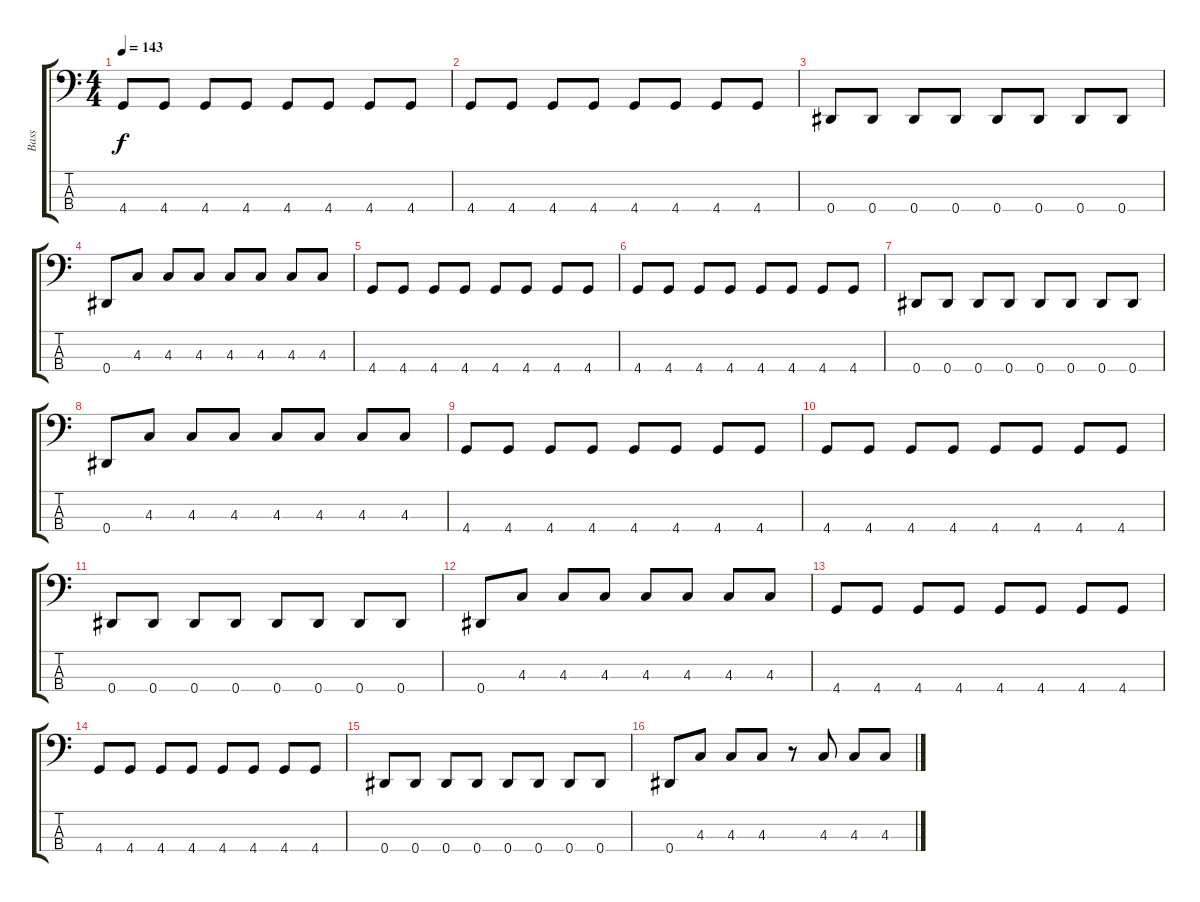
\track ("Bass" "Bass") {instrument electricbasspick}
\staff {score tabs}
\tuning (Gb2 Db2 Ab1 Eb1) {hide}
\ts (4 4)
\tempo 143
\clef f4
\ks c
4.4.8{dy f} 4.4.8 4.4.8 4.4.8 4.4.8 4.4.8 4.4.8 4.4.8 |
4.4.8 4.4.8 4.4.8 4.4.8 4.4.8 4.4.8 4.4.8 4.4.8 |
0.4.8 0.4.8 0.4.8 0.4.8 0.4.8 0.4.8 0.4.8 0.4.8 |
0.4.8 4.3.8 4.3.8 4.3.8 4.3.8 4.3.8 4.3.8 4.3.8 |
4.4.8 4.4.8 4.4.8 4.4.8 4.4.8 4.4.8 4.4.8 4.4.8 |
4.4.8 4.4.8 4.4.8 4.4.8 4.4.8 4.4.8 4.4.8 4.4.8 |
0.4.8 0.4.8 0.4.8 0.4.8 0.4.8 0.4.8 0.4.8 0.4.8 |
0.4.8 4.3.8 4.3.8 4.3.8 4.3.8 4.3.8 4.3.8 4.3.8 |
4.4.8 4.4.8 4.4.8 4.4.8 4.4.8 4.4.8 4.4.8 4.4.8 |
4.4.8 4.4.8 4.4.8 4.4.8 4.4.8 4.4.8 4.4.8 4.4.8 |
0.4.8 0.4.8 0.4.8 0.4.8 0.4.8 0.4.8 0.4.8 0.4.8 |
0.4.8 4.3.8 4.3.8 4.3.8 4.3.8 4.3.8 4.3.8 4.3.8 |
4.4.8 4.4.8 4.4.8 4.4.8 4.4.8 4.4.8 4.4.8 4.4.8 |
4.4.8 4.4.8 4.4.8 4.4.8 4.4.8 4.4.8 4.4.8 4.4.8 |
0.4.8 0.4.8 0.4.8 0.4.8 0.4.8 0.4.8 0.4.8 0.4.8 |
0.4.8 4.3.8 4.3.8 4.3.8 r.8 4.3.8 4.3.8 4.3.8
